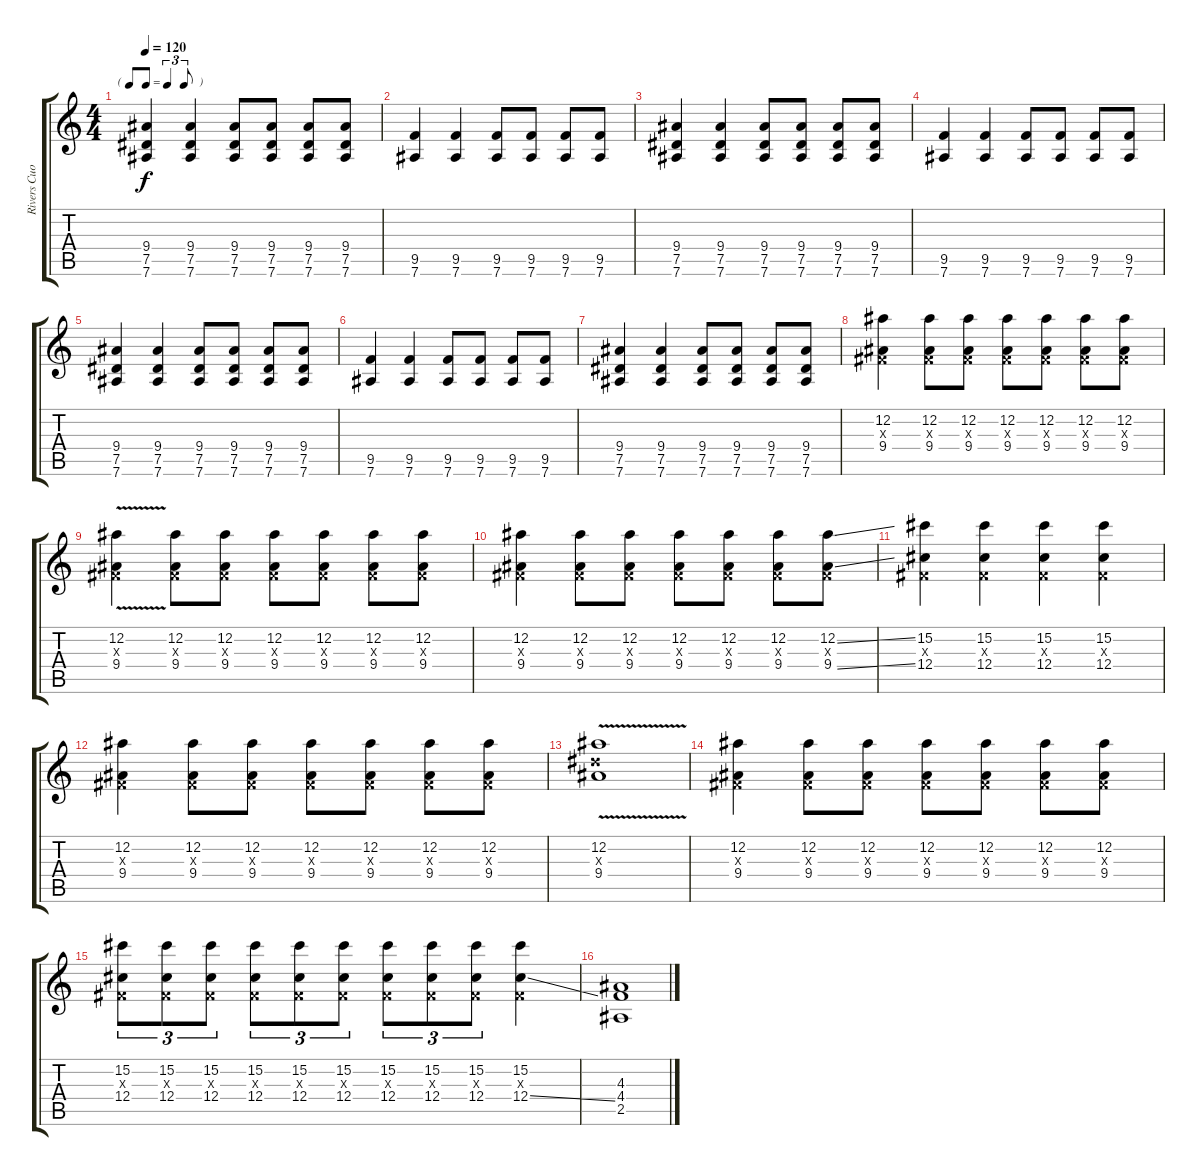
\track ("Rivers Cuomo - Guitar" "Rivers Cuo") {instrument distortionguitar}
\staff {score tabs}
\tuning (Eb4 Bb3 Gb3 Db3 Ab2 Eb2) {hide}
\ts (4 4)
\tf triplet8th
\tempo 120
\clef g2
\ks c
(9.4 7.5 7.6).4{dy f} (9.4 7.5 7.6).4 (9.4 7.5 7.6).8 (9.4 7.5 7.6).8 (9.4 7.5 7.6).8 (9.4 7.5 7.6).8 |
(9.5 7.6).4 (9.5 7.6).4 (9.5 7.6).8 (9.5 7.6).8 (9.5 7.6).8 (9.5 7.6).8 |
(9.4 7.5 7.6).4 (9.4 7.5 7.6).4 (9.4 7.5 7.6).8 (9.4 7.5 7.6).8 (9.4 7.5 7.6).8 (9.4 7.5 7.6).8 |
(9.5 7.6).4 (9.5 7.6).4 (9.5 7.6).8 (9.5 7.6).8 (9.5 7.6).8 (9.5 7.6).8 |
(9.4 7.5 7.6).4 (9.4 7.5 7.6).4 (9.4 7.5 7.6).8 (9.4 7.5 7.6).8 (9.4 7.5 7.6).8 (9.4 7.5 7.6).8 |
(9.5 7.6).4 (9.5 7.6).4 (9.5 7.6).8 (9.5 7.6).8 (9.5 7.6).8 (9.5 7.6).8 |
(9.4 7.5 7.6).4 (9.4 7.5 7.6).4 (9.4 7.5 7.6).8 (9.4 7.5 7.6).8 (9.4 7.5 7.6).8 (9.4 7.5 7.6).8 |
(12.2 0.3{x} 9.4).4 (12.2 0.3{x} 9.4).8 (12.2 0.3{x} 9.4).8 (12.2 0.3{x} 9.4).8 (12.2 0.3{x} 9.4).8 (12.2 0.3{x} 9.4).8 (12.2 0.3{x} 9.4).8 |
(12.2{v} 0.3{x} 9.4{v}).4 (12.2 0.3{x} 9.4).8 (12.2 0.3{x} 9.4).8 (12.2 0.3{x} 9.4).8 (12.2 0.3{x} 9.4).8 (12.2 0.3{x} 9.4).8 (12.2 0.3{x} 9.4).8 |
(12.2 0.3{x} 9.4).4 (12.2 0.3{x} 9.4).8 (12.2 0.3{x} 9.4).8 (12.2 0.3{x} 9.4).8 (12.2 0.3{x} 9.4).8 (12.2 0.3{x} 9.4).8 (12.2{ss} 0.3{x} 9.4{ss}).8 |
(15.2 0.3{x} 12.4).4 (15.2 0.3{x} 12.4).4 (15.2 0.3{x} 12.4).4 (15.2 0.3{x} 12.4).4 |
(12.2 0.3{x} 9.4).4 (12.2 0.3{x} 9.4).8 (12.2 0.3{x} 9.4).8 (12.2 0.3{x} 9.4).8 (12.2 0.3{x} 9.4).8 (12.2 0.3{x} 9.4).8 (12.2 0.3{x} 9.4).8 |
(12.2{v} 9.3{x} 9.4{v}).1 |
(12.2 0.3{x} 9.4).4 (12.2 0.3{x} 9.4).8 (12.2 0.3{x} 9.4).8 (12.2 0.3{x} 9.4).8 (12.2 0.3{x} 9.4).8 (12.2 0.3{x} 9.4).8 (12.2 0.3{x} 9.4).8 |
(15.2 0.3{x} 12.4).8{tu (3 2)} (15.2 0.3{x} 12.4).8{tu (3 2)} (15.2 0.3{x} 12.4).8{tu (3 2)} (15.2 0.3{x} 12.4).8{tu (3 2)} (15.2 0.3{x} 12.4).8{tu (3 2)} (15.2 0.3{x} 12.4).8{tu (3 2)} (15.2 0.3{x} 12.4).8{tu (3 2)} (15.2 0.3{x} 12.4).8{tu (3 2)} (15.2 0.3{x} 12.4).8{tu (3 2)} (15.2 0.3{x} 12.4{ss}).4 |
(4.3 4.4 2.5).1
